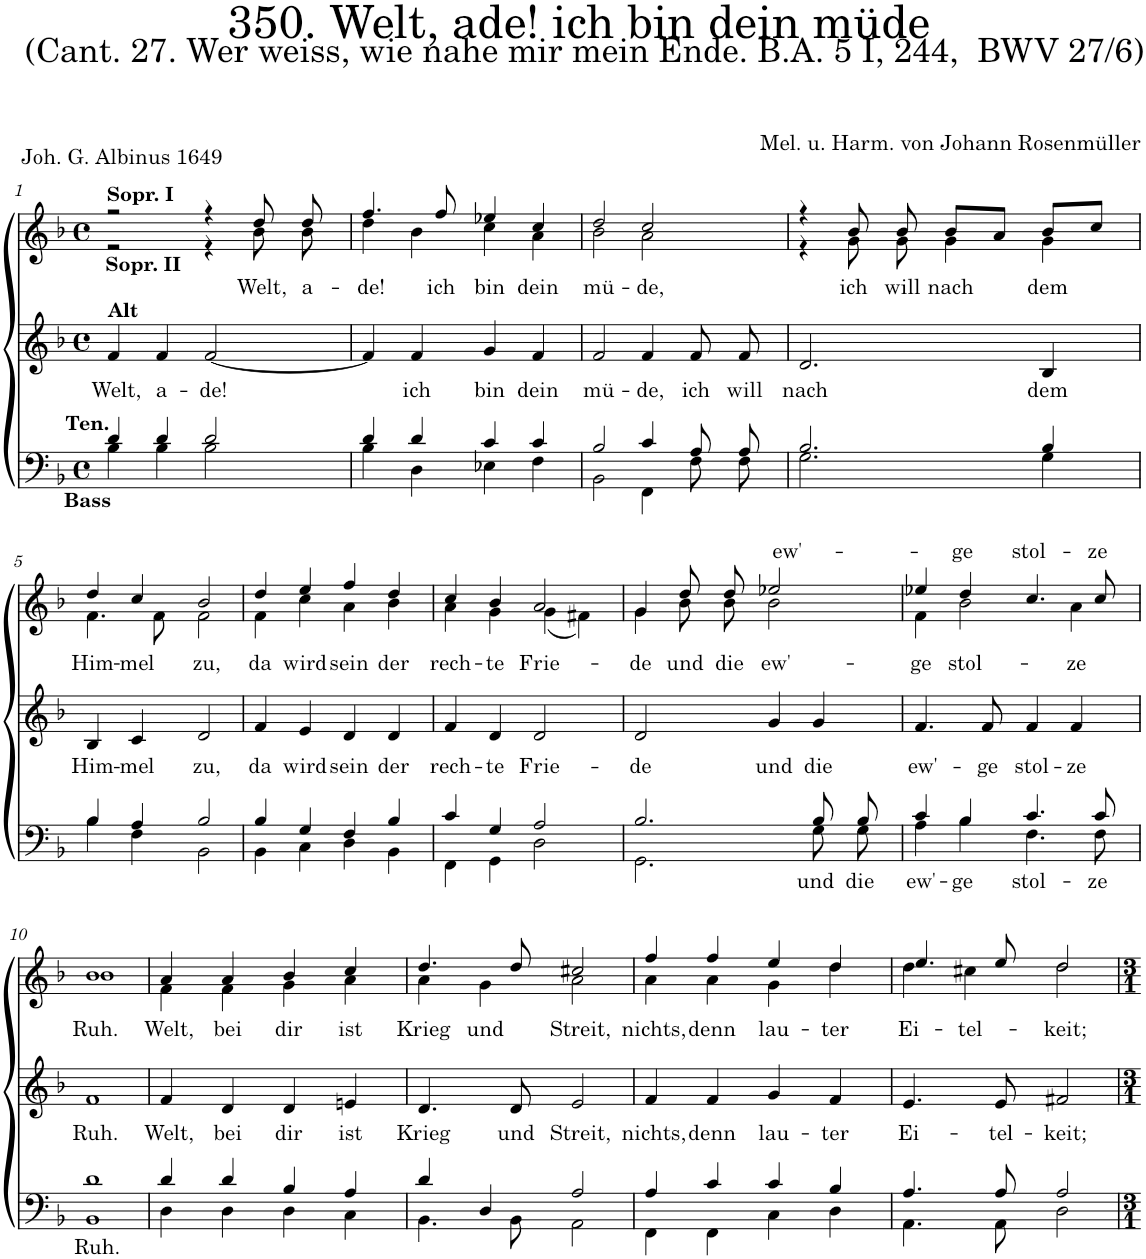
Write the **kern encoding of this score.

**kern	**text	**kern	**text	**kern	**text
*part3	*part3	*part2	*part2	*part1	*part1
*staff3	*staff3	*staff2	*staff2	*staff1	*staff1
*I"Tenor/Bass	*	*I"Alto	*	*I"Soprano/Alto	*
*clefF4	*	*clefG2	*	*clefG2	*
*k[b-]	*	*k[b-]	*	*k[b-]	*
*M4/4	*	*M4/4	*	*M4/4	*
*met(c)	*	*met(c)	*	*met(c)	*
=1	=1	=1	=1	=1	=1
*^	*	*	*	*	*
!	!	!	!	!	!LO:TX:a:B:t=Sopr. I	!
!	!	!	!	!	!LO:TX:b:B:t=Sopr. II	!
!	!	!	!LO:TX:a:B:t=Alt	!	!	!
!LO:TX:a:B:t=Ten.	!	!	!	!	!	!
!LO:TX:b:B:t=Bass	!	!	!	!	!	!
!	!	!	!	!LO:LY:b	!	!
*	*	*	*	*	*^	*
4d/	4B-\	.	4f;</	Welt,	2r	2r	.
!	!	!	!	!LO:LY:b	!	!	!
4d/	4B-\	.	4f/	a-	.	.	.
!	!	!	!	!LO:LY:b	!	!	!
2d/	2B-\	.	[2f/	-de!	4r	4r	.
!	!	!	!	!	!	!	!LO:LY:b
.	.	.	.	.	8dd;</	8b-\	Welt,
!	!	!	!	!	!	!	!LO:LY:b
.	.	.	.	.	8dd/	8b-\	a-
=2	=2	=2	=2	=2	=2	=2	=2
!	!	!	!	!	!	!	!LO:LY:b
4d/	4B-\	.	4f/]	.	4.ff;</	4dd\	-de!
!	!	!	!	!LO:LY:b	!	!	!
4d/	4D\	.	4f/	ich	.	4b-\	.
!	!	!	!	!	!	!	!LO:LY:b
.	.	.	.	.	8ff/	.	ich
!	!	!	!	!LO:LY:b	!	!	!LO:LY:b
4c/	4E-X\	.	4g/	bin	4ee-X/	4cc\	bin
!	!	!	!	!LO:LY:b	!	!	!LO:LY:b
4c/	4F\	.	4f/	dein	4cc/	4a\	dein
=3	=3	=3	=3	=3	=3	=3	=3
!	!	!	!	!LO:LY:b	!	!	!LO:LY:b
2B-/	2BB-\	.	2f/	mü-	2dd;</	2b-\	mü-
!	!	!	!	!LO:LY:b	!	!	!LO:LY:b
4c/	4FF\	.	4f/	-de,	2cc/	2a\	-de,
!	!	!	!	!LO:LY:b	!	!	!
8A/L	8F\L	.	8f/L	ich	.	.	.
!	!	!	!	!LO:LY:b	!	!	!
8A/J	8F\J	.	8f/J	will	.	.	.
=4	=4	=4	=4	=4	=4	=4	=4
!	!	!	!	!LO:LY:b	!	!	!
2.B-/	2.G\	.	2.d/	nach	4r	4r	.
!	!	!	!	!	!	!	!LO:LY:b
.	.	.	.	.	8b-;</	8g\	ich
!	!	!	!	!	!	!	!LO:LY:b
.	.	.	.	.	8b-/	8g\	will
!	!	!	!	!	!	!	!LO:LY:b
.	.	.	.	.	8b-/L	4g\	nach
.	.	.	.	.	8a/J	.	.
!	!	!	!	!LO:LY:b	!	!	!LO:LY:b
4B-/	4G\	.	4B-/	dem	8b-/L	4g\	dem
.	.	.	.	.	8cc/J	.	.
!!LO:LB:g=z	!!
=5	=5	=5	=5	=5	=5	=5	=5
!	!	!	!	!LO:LY:b	!	!	!LO:LY:b
4B-/	4B-\	.	4B-/	Him-	4dd/	4.f\	Him-
!	!	!	!	!LO:LY:b	!	!	!LO:LY:b
4A/	4F\	.	4c/	-mel	4cc/	.	-mel
.	.	.	.	.	.	8f\	.
!	!	!	!	!LO:LY:b	!	!	!LO:LY:b
2B-'~/	2BB-'~\	.	2d'~/	zu,	2b-'~,/	2f'~\	zu,
=6	=6	=6	=6	=6	=6	=6	=6
!	!	!	!	!LO:LY:b	!	!	!LO:LY:b
4B-/	4BB-\	.	4f/	da	4dd;</	4f\	da
!	!	!	!	!LO:LY:b	!	!	!LO:LY:b
4G/	4C\	.	4e/	wird	4ee/	4cc\	wird
!	!	!	!	!LO:LY:b	!	!	!LO:LY:b
4F/	4D\	.	4d/	sein	4ff;</	4a\	sein
!	!	!	!	!LO:LY:b	!	!	!LO:LY:b
4B-/	4BB-\	.	4d/	der	4dd/	4b-\	der
=7	=7	=7	=7	=7	=7	=7	=7
!	!	!	!	!LO:LY:b	!	!	!LO:LY:b
4c/	4FF\	.	4f/	rech-	4cc/	4a\	rech-
!	!	!	!	!LO:LY:b	!	!	!LO:LY:b
4G/	4GG\	.	4d/	-te	4b-/	4g\	-te
!	!	!	!	!LO:LY:b	!	!	!LO:LY:b
2A/	2D\	.	2d/	Frie-	2a/	(4g\	Frie-
.	.	.	.	.	.	4f#X\)	.
=8	=8	=8	=8	=8	=8	=8	=8
!	!	!	!	!LO:LY:b	!	!	!LO:LY:b
2.B-/	2.GG\	.	2d/	-de	4g/	4g\	-de
!	!	!	!	!	!	!	!LO:LY:b
.	.	.	.	.	8dd/	8b-\	und
!	!	!	!	!	!	!	!LO:LY:b
.	.	.	.	.	8dd/	8b-\	die
!	!	!	!	!LO:LY:b	!	!	!LO:LY:a
!	!	!	!	!	!	!	!LO:LY:b
.	.	.	4g/	und	2ee-X/	2b-\	ew'-
!	!	!LO:LY:b	!	!LO:LY:b	!	!	!
8B-/L	8G\L	und	4g/	die	.	.	.
!	!	!LO:LY:b	!	!	!	!	!
8B-/J	8G\J	die	.	.	.	.	.
=9	=9	=9	=9	=9	=9	=9	=9
!	!	!LO:LY:b	!	!LO:LY:b	!	!	!LO:LY:b
4c/	4A\	ew'-	4.f/	ew'-	4ee-X/	4f\	-ge
!	!	!LO:LY:b	!	!	!	!	!LO:LY:a
!	!	!	!	!	!	!	!LO:LY:b
4B-/	4B-\	-ge	.	.	4dd/	2b-\	stol-
!	!	!	!	!LO:LY:b	!	!	!
.	.	.	8f/	-ge	.	.	.
!	!	!LO:LY:b	!	!LO:LY:b	!	!	!LO:LY:a
4.c/	4.F\	stol-	4f/	stol-	4.cc/	.	stol-
!	!	!	!	!LO:LY:b	!	!	!LO:LY:b
.	.	.	4f/	-ze	.	4a\	-ze
!	!	!LO:LY:b	!	!	!	!	!LO:LY:a
8c/	8F\	-ze	.	.	8cc/	.	-ze
!!LO:LB:g=z	!!
=10	=10	=10	=10	=10	=10	=10	=10
!	!	!LO:LY:b	!	!LO:LY:b	!	!	!LO:LY:b
1d	1BB-	Ruh.	1f	Ruh.	1b-,	1b-	Ruh.
=11	=11	=11	=11	=11	=11	=11	=11
!	!	!	!	!LO:LY:b	!	!	!LO:LY:b
4d/	4D\	.	4f/	Welt,	4a/	4f\	Welt,
!	!	!	!	!LO:LY:b	!	!	!LO:LY:b
4d/	4D\	.	4d/	bei	4a/	4f\	bei
!	!	!	!	!LO:LY:b	!	!	!LO:LY:b
4B-/	4D\	.	4d/	dir	4b-/	4g\	dir
!	!	!	!	!LO:LY:b	!	!	!LO:LY:b
4A/	4C\	.	4en/	ist	4cc/	4a\	ist
=12	=12	=12	=12	=12	=12	=12	=12
!	!	!	!	!LO:LY:b	!	!	!LO:LY:b
4d/	4.BB-\	.	4.d/	Krieg	4.dd/	4a\	Krieg
!	!	!	!	!	!	!	!LO:LY:b
4D/	.	.	.	.	.	4g\	und
!	!	!	!	!LO:LY:b	!	!	!
.	8BB-\	.	8d/	und	8dd/	.	.
!	!	!	!	!LO:LY:b	!	!	!LO:LY:b
2A/	2AA\	.	2e/	Streit,	2cc#X;<,/	2a\	Streit,
=13	=13	=13	=13	=13	=13	=13	=13
!	!	!	!	!LO:LY:b	!	!	!LO:LY:b
4A/	4FF\	.	4f/	nichts,	4ff;</	4a\	nichts,
!	!	!	!	!LO:LY:b	!	!	!LO:LY:b
4c/	4FF\	.	4f/	denn	4ff/	4a\	denn
!	!	!	!	!LO:LY:b	!	!	!LO:LY:b
4c/	4C\	.	4g/	lau-	4ee/	4g\	lau-
!	!	!	!	!LO:LY:b	!	!	!LO:LY:b
4B-/	4D\	.	4f/	-ter	4dd/	4dd\	-ter
=14	=14	=14	=14	=14	=14	=14	=14
!	!	!	!	!LO:LY:b	!	!	!LO:LY:b
4.A/	4.AA\	.	4.e/	Ei-	4.ee/	4dd\	Ei-
!	!	!	!	!	!	!	!LO:LY:b
.	.	.	.	.	.	4cc#X\	tel-
!	!	!	!	!LO:LY:b	!	!	!
8A/	8AA\	.	8e/	-tel-	8ee/	.	.
!	!	!	!	!LO:LY:b	!	!	!LO:LY:b
2A/	2D\	.	2f#X/	-keit;	2dd;<,/	2dd\	-keit;
*v	*v	*	*	*	*v	*v	*
=	=	=	=	=	=
*-	*-	*-	*-	*-	*-
